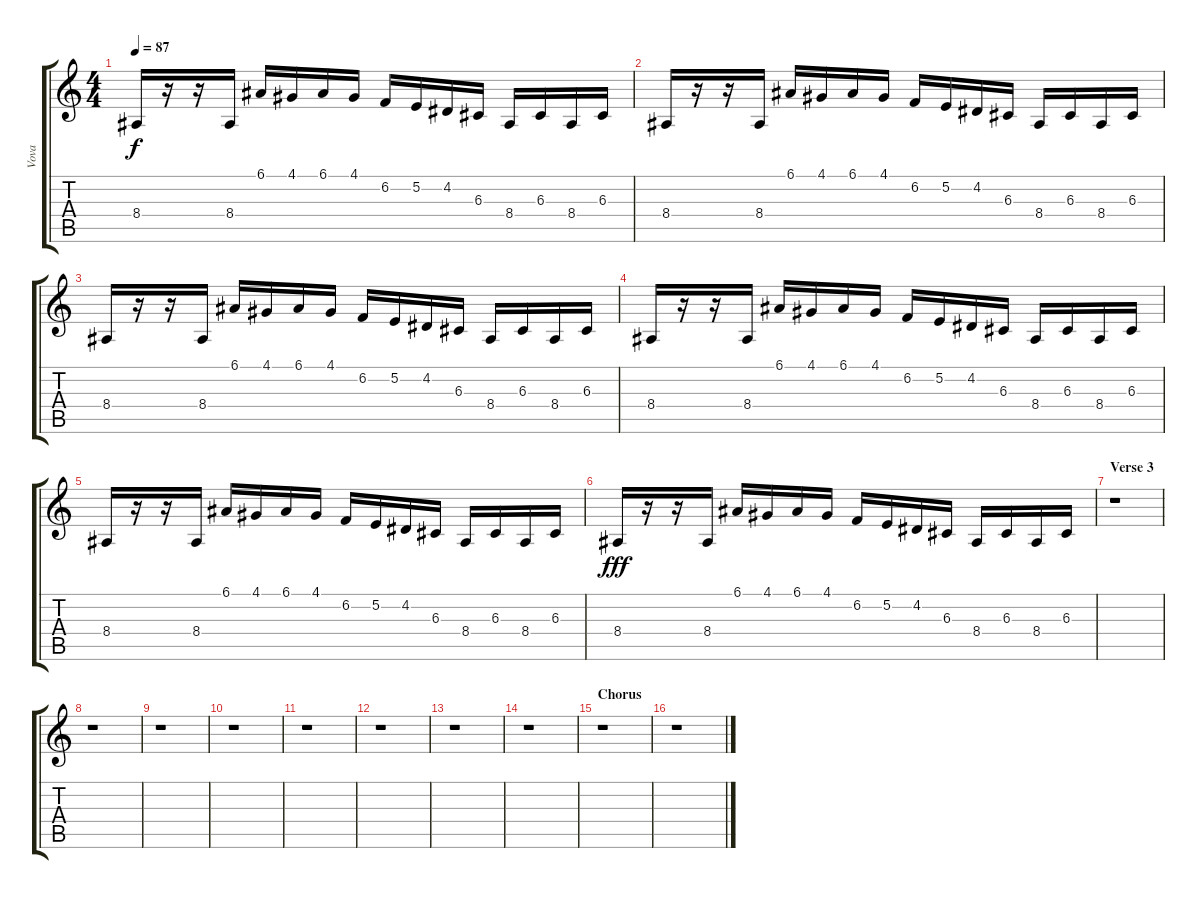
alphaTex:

\track ("Vova" "Vova") {instrument trumpet}
\staff {score tabs}
\tuning (E4 B3 G3 D3 A2 E2) {hide}
\ts (4 4)
\tempo 87
\clef g2
\ks c
8.4.16{dy f} r.16 r.16 8.4.16 6.1.16 4.1.16 6.1.16 4.1.16 6.2.16 5.2.16 4.2.16 6.3.16 8.4.16 6.3.16 8.4.16 6.3.16 |
8.4.16 r.16 r.16 8.4.16 6.1.16 4.1.16 6.1.16 4.1.16 6.2.16 5.2.16 4.2.16 6.3.16 8.4.16 6.3.16 8.4.16 6.3.16 |
8.4.16 r.16 r.16 8.4.16 6.1.16 4.1.16 6.1.16 4.1.16 6.2.16 5.2.16 4.2.16 6.3.16 8.4.16 6.3.16 8.4.16 6.3.16 |
8.4.16 r.16 r.16 8.4.16 6.1.16 4.1.16 6.1.16 4.1.16 6.2.16 5.2.16 4.2.16 6.3.16 8.4.16 6.3.16 8.4.16 6.3.16 |
8.4.16 r.16 r.16 8.4.16 6.1.16 4.1.16 6.1.16 4.1.16 6.2.16 5.2.16 4.2.16 6.3.16 8.4.16 6.3.16 8.4.16 6.3.16 |
8.4.16{dy fff} r.16 r.16 8.4.16 6.1.16 4.1.16 6.1.16 4.1.16 6.2.16 5.2.16 4.2.16 6.3.16 8.4.16 6.3.16 8.4.16 6.3.16 |
\section ("" "Verse 3")
r.1 |
r.1 |
r.1 |
r.1 |
r.1 |
r.1 |
r.1 |
r.1 |
\section ("" "Chorus")
r.1 |
r.1
